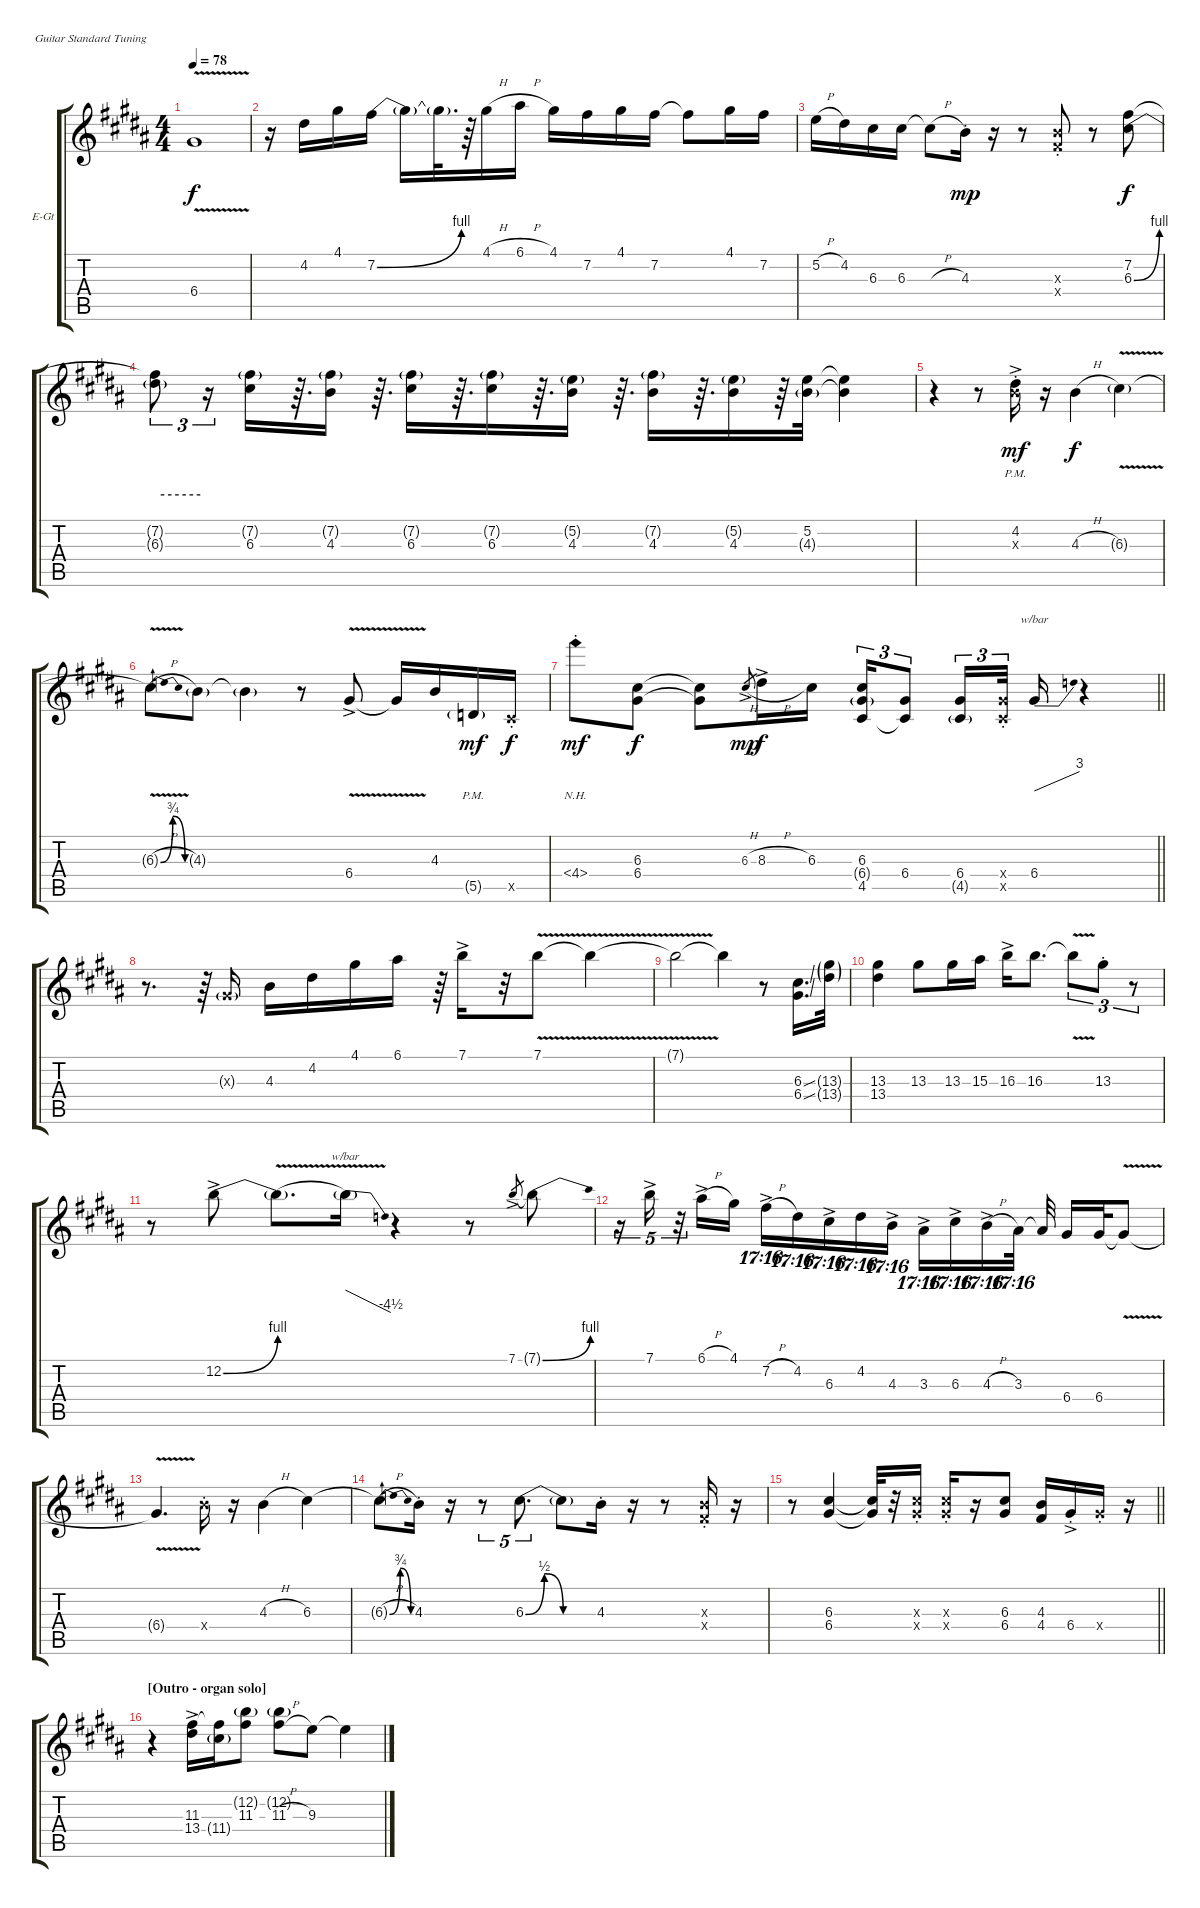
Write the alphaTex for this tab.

\bracketExtendMode groupsimilarinstruments
\firstSystemTrackNameOrientation horizontal
\otherSystemsTrackNameOrientation horizontal
\track ("Guitar" "E-Gt") {instrument overdrivenguitar}
\staff {score tabs}
\tuning (E4 B3 G3 D3 A2 E2)
\ts (4 4)
\tempo 78
\clef g2
\ks g#minor
6.4{v t}.1{dy f} |
r.16 4.2.16 4.1.16 7.2{be (bend 6 0 40.8 4)}.16 7.2{t}.16 7.2{t}.32{d} r.64 4.1{h}.16 6.1{h}.16 4.1.16 7.2.16 4.1.16 7.2.16 7.2{t}.8 4.1.16 7.2.16 |
5.2{h}.16 4.2.16 6.3.16 6.3.16 6.3{h t}.8 4.3{st}.16{dy mp} r.16 r.8 (4.3{st x} 4.4{st x}).8 r.8 (7.2 6.3{be (bend 0 0 60 4)}).8{dy f} |
(7.2{t} 6.3{be (hold 0 4 60 4) t}).8{tu (3 2)} r.16{tu (3 2)} (7.2{g} 6.3).16 r.64{d} (7.2{g} 4.3).16 r.64{d} (7.2{g} 6.3).16 r.64{d} (7.2{g} 6.3).16 r.64{d} (5.2{g} 4.3).16 r.64{d} (7.2{g} 4.3).16 r.64{d} (5.2{g} 4.3).16 r.64 (5.2 4.3{g}).32 (5.2{t} 4.3{t}).4 |
r.4 r.8 (4.2{ac pm st} 4.3{st x}).16{dy mf} r.16 4.3{h}.4{dy f} 6.3{v g}.4 |
6.3{be (bendrelease 0 0 5.3999999999999995 3 7.8 3 16.8 0) h t}.8 4.3{g}.8 4.3{g t}.4 r.8 6.4{v ac}.8 6.4{v t}.16 4.3.16 5.5{g pm}.16{dy mf} 4.5{st x}.16{dy f} |
\barLineRight lightlight
4.4{nh st}.8{dy mf} (6.3 6.4).8{dy f} (6.3{t} 6.4{t}).8 6.3{h ac}.8{gr dy mp} 8.3{h ac}.16{dy f} 6.3.16 (6.3 6.4{g} 4.5).16{tu (3 2)} (6.4 4.5{t}).8{tu (3 2)} (6.4 4.5{g}).16{tu (3 2)} (6.4{st x} 4.5{st x}).32{tu (3 2)} 6.4.16{tbe (dive default 41.4 0 58.8 12)} r.4 |
r.8{d} r.64 1.3{g x}.16 4.3.16 4.2.16 4.1.16 6.1.16 r.64 7.1{ac}.16 r.32 7.1{v}.8 7.1{v t}.4 |
7.1{t}.2 7.1{t}.4 r.8 (6.4{ss} 6.3{ss}).16{d} (13.3{g} 13.4{g}).32 |
(13.3 13.4).4 13.3.8 13.3.16 15.3.16 16.3{ac}.16 16.3.8{d} 16.3{v t}.8{tu (3 2)} 13.3{st}.8{tu (3 2)} r.8{tu (3 2)} |
r.8 12.2{be (bend 0.6 0 14.399999999999999 4) ac}.8 12.2{be (hold 0 0 60 0) v t}.8{d} 12.2{t}.16{tbe (dive default 11.4 0 59.4 -18)} r.4 r.8 7.1{ac}.8{gr} 7.1{be (bend 0 0 15 4) t}.8 |
r.16{tu (5 4)} 7.1{ac}.16{tu (5 4)} r.32{tu (5 4)} 6.1{h ac}.16 4.1.16 7.2{h ac}.16{tu (17 16)} 4.2.16{tu (17 16)} 6.3{ac}.16{tu (17 16)} 4.2.16{tu (17 16)} 4.3{ac}.16{tu (17 16)} 3.3{ac}.16{tu (17 16)} 6.3{ac}.16{tu (17 16)} 4.3{h ac}.16{tu (17 16)} 3.3.32{tu (17 16)} 3.3{t}.32 6.4.16 6.4.32 6.4{v t}.8 |
6.4{t}.4{d} 9.4{st x}.16 r.16 4.3{h}.4 6.3.4 |
6.3{be (bendrelease 0 0 5.3999999999999995 3 7.8 3 16.8 0) h t}.8 4.3{st}.16 r.16 r.8{tu (5 4)} 6.3{be (bendrelease 0 0 0.6 2 7.199999999999999 2 20.4 0)}.8{d tu (5 4)} 6.3{be (hold 0 0 60 0) t}.8 4.3{st}.16 r.16 r.8 (4.3{st x} 4.4{st x}).16 r.16 |
\barLineRight lightlight
r.8 (6.3 6.4).4 (6.3{t} 6.4{t}).32 r.32 (6.3{st x} 6.4{st x}).16 (6.3{st x} 6.4{st x}).16 r.16 (6.3 6.4).8 (4.3 4.4).16 6.4{ac st}.16 6.4{st x}.16 r.16 |
\section ("" "[Outro - organ solo]")
r.4 (11.3{ac} 13.4{ac}).16 (11.4{g} 11.3{t}).16 (12.2{g} 11.3).8 (11.3{h} 12.2{g}).8 9.3.8 9.3{t}.4
